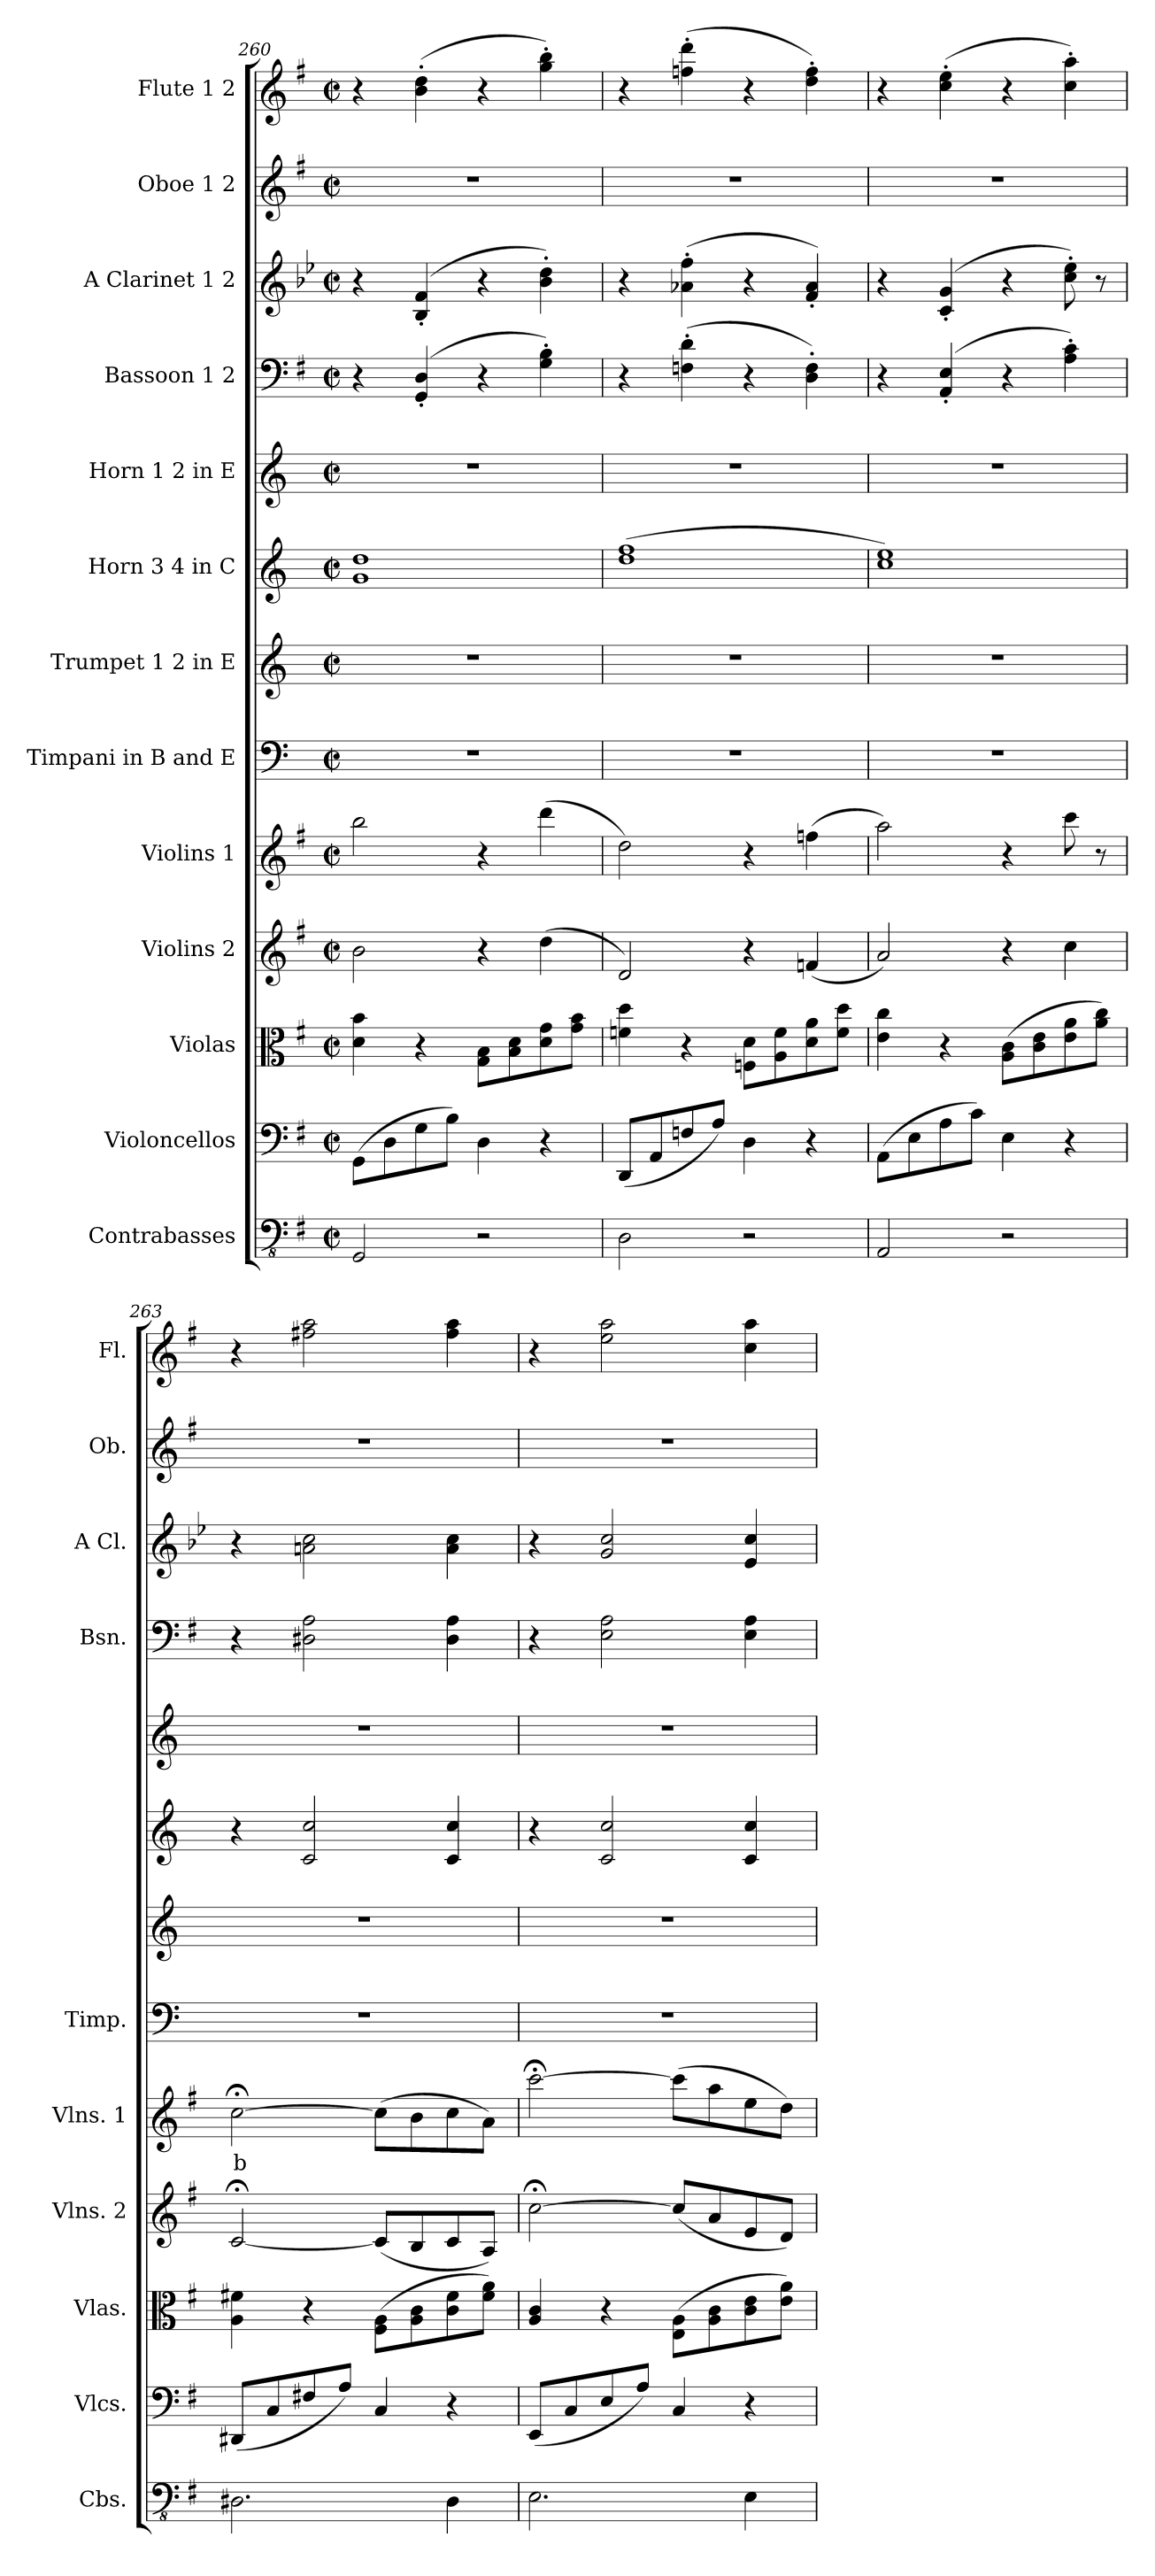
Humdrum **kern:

**kern	**kern	**kern	**kern	**kern	**text	**kern	**kern	**kern	**kern	**kern	**kern	**kern	**kern
*part13	*part12	*part11	*part10	*part9	*part9	*part8	*part7	*part6	*part5	*part4	*part3	*part2	*part1
*staff13	*staff12	*staff11	*staff10	*staff9	*staff9	*staff8	*staff7	*staff6	*staff5	*staff4	*staff3	*staff2	*staff1
*I"Contrabasses	*I"Violoncellos	*I"Violas	*I"Violins 2	*I"Violins 1	*	*I"Timpani in B and E	*I"Trumpet 1 2 in E	*I"Horn 3 4  in C	*I"Horn 1 2 in E	*I"Bassoon 1 2	*I"A Clarinet 1 2	*I"Oboe 1 2	*I"Flute 1 2
*I'Cbs.	*I'Vlcs.	*I'Vlas.	*I'Vlns. 2	*I'Vlns. 1	*	*I'Timp.	*	*	*	*I'Bsn.	*I'A Cl.	*I'Ob.	*I'Fl.
*clefFv4	*clefF4	*clefC3	*clefG2	*clefG2	*	*clefF4	*clefG2	*clefG2	*clefG2	*clefF4	*clefG2	*clefG2	*clefG2
*	*	*	*	*	*	*	*ITrd-2c-4	*ITrd7c12	*ITrd5c8	*	*ITrd2c3	*	*
*k[f#]	*k[f#]	*k[f#]	*k[f#]	*k[f#]	*	*k[]	*k[f#c#g#d#]	*k[]	*k[f#c#g#d#]	*k[f#]	*k[f#]	*k[f#]	*k[f#]
*M2/2	*M2/2	*M2/2	*M2/2	*M2/2	*	*M2/2	*M2/2	*M2/2	*M2/2	*M2/2	*M2/2	*M2/2	*M2/2
*met(c|)	*met(c|)	*met(c|)	*met(c|)	*met(c|)	*	*met(c|)	*met(c|)	*met(c|)	*met(c|)	*met(c|)	*met(c|)	*met(c|)	*met(c|)
=260	=260	=260	=260	=260	=260	=260	=260	=260	=260	=260	=260	=260	=260
2GGG/	(>8GG\L	4d\ 4b\	2b\	2bb\	.	1r	1r	1G 1d	1r	4r	4r	1r	4r
.	8D\	.	.	.	.	.	.	.	.	.	.	.	.
.	8G\	4r	.	.	.	.	.	.	.	(>4GG/' 4D/'	(>4G/' 4d/'	.	(>4b\' 4dd\'
.	8B\J)	.	.	.	.	.	.	.	.	.	.	.	.
2r	4D\	8G\ 8B\L	4r	4r	.	.	.	.	.	4r	4r	.	4r
.	.	8B\ 8d\	.	.	.	.	.	.	.	.	.	.	.
.	4r	8d\ 8g\	(>4dd\	(>4ddd\	.	.	.	.	.	4G\' 4B\')	4g\' 4b\')	.	4gg\' 4bb\')
.	.	8g\ 8b\J	.	.	.	.	.	.	.	.	.	.	.
=261	=261	=261	=261	=261	=261	=261	=261	=261	=261	=261	=261	=261	=261
2DD\	(<8DD/L	4fn\ 4dd\	2d/)	2dd\)	.	1r	1r	(>1d 1f	1r	4r	4r	1r	4r
.	8AA/	.	.	.	.	.	.	.	.	.	.	.	.
.	8Fn/	4r	.	.	.	.	.	.	.	(>4Fn\' 4d\'	(>4fn\' 4dd\'	.	(>4ffn\' 4ddd\'
.	8A/J)	.	.	.	.	.	.	.	.	.	.	.	.
2r	4D\	8Fn\ 8d\L	4r	4r	.	.	.	.	.	4r	4r	.	4r
.	.	8A\ 8f\	.	.	.	.	.	.	.	.	.	.	.
.	4r	8d\ 8a\	(<4fn/	(>4ffn\	.	.	.	.	.	4D\' 4F\')	4d/' 4f/')	.	4dd\' 4ff\')
.	.	8f\ 8dd\J	.	.	.	.	.	.	.	.	.	.	.
=262	=262	=262	=262	=262	=262	=262	=262	=262	=262	=262	=262	=262	=262
2AAA/	(>8AA\L	4e\ 4cc\	2a/)	2aa\)	.	1r	1r	1c 1e)	1r	4r	4r	1r	4r
.	8E\	.	.	.	.	.	.	.	.	.	.	.	.
.	8A\	4r	.	.	.	.	.	.	.	(>4AA/' 4E/'	(>4A/' 4e/'	.	(>4cc\' 4ee\'
.	8c\J)	.	.	.	.	.	.	.	.	.	.	.	.
2r	4E\	(>8A\ 8c\L	4r	4r	.	.	.	.	.	4r	4r	.	4r
.	.	8c\ 8e\	.	.	.	.	.	.	.	.	.	.	.
.	4r	8e\ 8a\	4cc\	8ccc\	.	.	.	.	.	4A\' 4c\')	8a\' 8cc\')	.	4cc\' 4aa\')
.	.	8a\ 8cc\J)	.	8r	.	.	.	.	.	.	8r	.	.
=263	=263	=263	=263	=263	=263	=263	=263	=263	=263	=263	=263	=263	=263
!	!	!	!	!	!LO:LY:b:color=#FF0000	!	!	!	!	!	!	!	!
2.DD#X\	(<8DD#X/L	4A\ 4f#X\	[2c;</	[2cc;<\	b	1r	1r	4r	1r	4r	4r	1r	4r
.	8C/	.	.	.	.	.	.	.	.	.	.	.	.
.	8F#X/	4r	.	.	.	.	.	2C/ 2c/	.	2D#X\ 2A\	2f#X\ 2a\	.	2ff#X\ 2aa\
.	8A/J)	.	.	.	.	.	.	.	.	.	.	.	.
.	4C/	(>8F#\ 8A\L	(<8c/L]	(>8cc\L]	.	.	.	.	.	.	.	.	.
.	.	8A\ 8c\	8B/	8b\	.	.	.	.	.	.	.	.	.
4DD#\	4r	8c\ 8f#\	8c/	8cc\	.	.	.	4C/ 4c/	.	4D#\ 4A\	4f#\ 4a\	.	4ff#\ 4aa\
.	.	8f#\ 8a\J)	8A/J)	8a\J)	.	.	.	.	.	.	.	.	.
=264	=264	=264	=264	=264	=264	=264	=264	=264	=264	=264	=264	=264	=264
2.EE\	(<8EE/L	4A/ 4c/	[2cc;<\	[2ccc;<\	.	1r	1r	4r	1r	4r	4r	1r	4r
.	8C/	.	.	.	.	.	.	.	.	.	.	.	.
.	8E/	4r	.	.	.	.	.	2C/ 2c/	.	2E\ 2A\	2e/ 2a/	.	2ee\ 2aa\
.	8A/J)	.	.	.	.	.	.	.	.	.	.	.	.
.	4C/	(>8E\ 8A\L	(<8cc/L]	(>8ccc\L]	.	.	.	.	.	.	.	.	.
.	.	8A\ 8c\	8a/	8aa\	.	.	.	.	.	.	.	.	.
4EE\	4r	8c\ 8e\	8e/	8ee\	.	.	.	4C/ 4c/	.	4E\ 4A\	4c/ 4a/	.	4cc\ 4aa\
.	.	8e\ 8a\J)	8d/J)	8dd\J)	.	.	.	.	.	.	.	.	.
=	=	=	=	=	=	=	=	=	=	=	=	=	=
*-	*-	*-	*-	*-	*-	*-	*-	*-	*-	*-	*-	*-	*-
